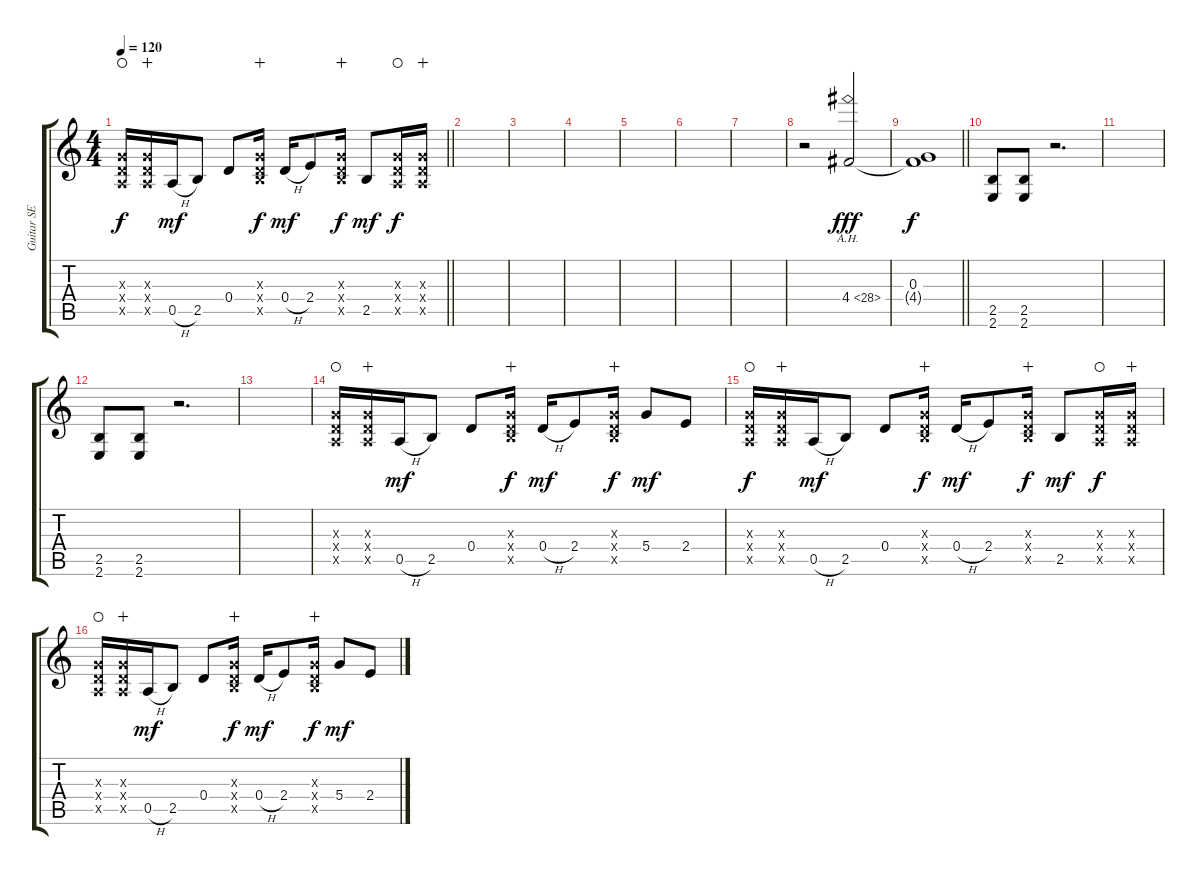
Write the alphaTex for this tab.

\track ("Guitar SE" "Guitar SE") {instrument overdrivenguitar}
\staff {score tabs}
\tuning (E4 B3 G3 D3 A2 D2) {hide}
\ts (4 4)
\tempo 120
\clef g2
\barLineRight lightlight
\ks c
(0.3{x} 0.4{x} 0.5{x}).16{dy f waho} (0.3{x} 0.4{x} 0.5{x}).16{wahc} 0.5{h}.16{dy mf} 2.5.8 0.4.8 (0.3{x} 0.4{x} 2.5{x}).16{dy f wahc} 0.4{h}.16{dy mf} 2.4.8 (0.3{x} 0.4{x} 2.5{x}).16{dy f wahc} 2.5.8{dy mf} (0.3{x} 0.4{x} 0.5{x}).16{dy f waho} (0.3{x} 0.4{x} 0.5{x}).16{wahc} |
|
|
|
|
|
|
r.2{volume 0} 4.4{ah 24}.2{dy fff volume 16 instrument distortionguitar} |
\barLineRight lightlight
(0.3 4.4{t}).1{dy f} |
(2.5 2.6).8{volume 9 instrument overdrivenguitar} (2.5 2.6).8 r.2{d} |
|
(2.5 2.6).8 (2.5 2.6).8 r.2{d} |
|
(0.3{x} 0.4{x} 0.5{x}).16{waho} (0.3{x} 0.4{x} 0.5{x}).16{wahc} 0.5{h}.16{dy mf} 2.5.8 0.4.8 (0.3{x} 0.4{x} 2.5{x}).16{dy f wahc} 0.4{h}.16{dy mf} 2.4.8 (0.3{x} 0.4{x} 2.5{x}).16{dy f wahc} 5.4.8{dy mf} 2.4.8 |
(0.3{x} 0.4{x} 0.5{x}).16{dy f waho} (0.3{x} 0.4{x} 0.5{x}).16{wahc} 0.5{h}.16{dy mf} 2.5.8 0.4.8 (0.3{x} 0.4{x} 2.5{x}).16{dy f wahc} 0.4{h}.16{dy mf} 2.4.8 (0.3{x} 0.4{x} 2.5{x}).16{dy f wahc} 2.5.8{dy mf} (0.3{x} 0.4{x} 0.5{x}).16{dy f waho} (0.3{x} 0.4{x} 0.5{x}).16{wahc} |
(0.3{x} 0.4{x} 0.5{x}).16{waho} (0.3{x} 0.4{x} 0.5{x}).16{wahc} 0.5{h}.16{dy mf} 2.5.8 0.4.8 (0.3{x} 0.4{x} 2.5{x}).16{dy f wahc} 0.4{h}.16{dy mf} 2.4.8 (0.3{x} 0.4{x} 2.5{x}).16{dy f wahc} 5.4.8{dy mf} 2.4.8
